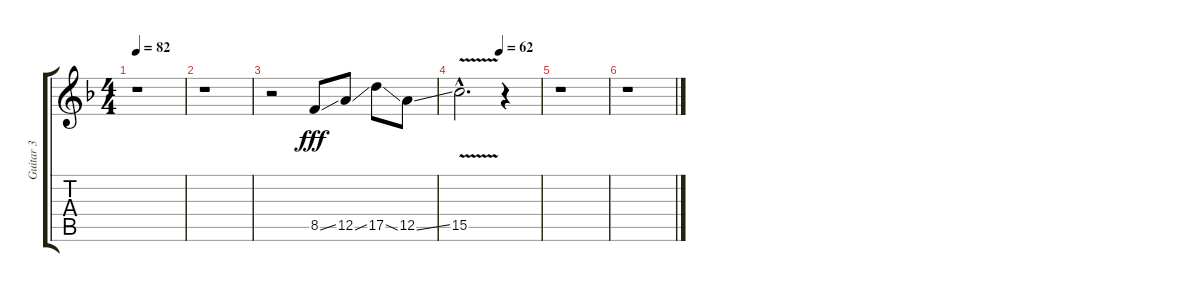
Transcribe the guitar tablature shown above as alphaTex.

\track ("Guitar 3" "Guitar 3") {instrument distortionguitar}
\staff {score tabs}
\tuning (E4 B3 G3 D3 A2 E2) {hide}
\ts (4 4)
\tempo 82
\clef g2
\ks f
r.1{dy fff} |
r.1 |
r.2 8.5{ss}.8 12.5{ss}.8 17.5{ss}.8 12.5{ss}.8 |
\tempo (62 0.5)
15.5{v hac}.2{d} r.4 |
r.1 |
r.1
